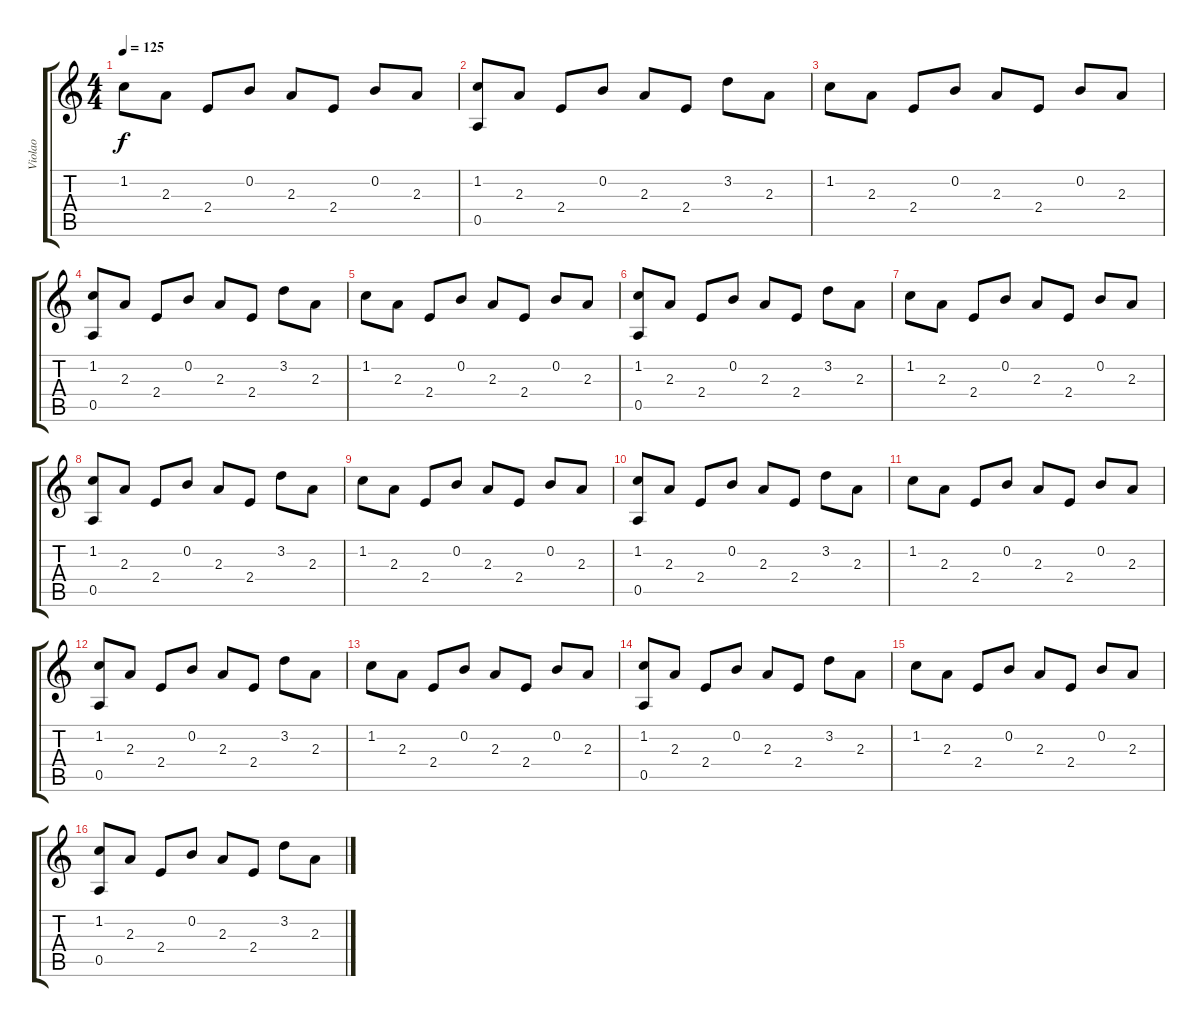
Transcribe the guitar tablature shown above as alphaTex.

\track ("Violao" "Violao") {instrument acousticguitarnylon}
\staff {score tabs}
\tuning (E4 B3 G3 D3 A2 E2) {hide}
\ts (4 4)
\tempo 125
\clef g2
\ks c
1.2.8{dy f} 2.3.8 2.4.8 0.2.8 2.3.8 2.4.8 0.2.8 2.3.8 |
(1.2 0.5).8 2.3.8 2.4.8 0.2.8 2.3.8 2.4.8 3.2.8 2.3.8 |
1.2.8 2.3.8 2.4.8 0.2.8 2.3.8 2.4.8 0.2.8 2.3.8 |
(1.2 0.5).8 2.3.8 2.4.8 0.2.8 2.3.8 2.4.8 3.2.8 2.3.8 |
1.2.8 2.3.8 2.4.8 0.2.8 2.3.8 2.4.8 0.2.8 2.3.8 |
(1.2 0.5).8 2.3.8 2.4.8 0.2.8 2.3.8 2.4.8 3.2.8 2.3.8 |
1.2.8 2.3.8 2.4.8 0.2.8 2.3.8 2.4.8 0.2.8 2.3.8 |
(1.2 0.5).8 2.3.8 2.4.8 0.2.8 2.3.8 2.4.8 3.2.8 2.3.8 |
1.2.8 2.3.8 2.4.8 0.2.8 2.3.8 2.4.8 0.2.8 2.3.8 |
(1.2 0.5).8 2.3.8 2.4.8 0.2.8 2.3.8 2.4.8 3.2.8 2.3.8 |
1.2.8 2.3.8 2.4.8 0.2.8 2.3.8 2.4.8 0.2.8 2.3.8 |
(1.2 0.5).8 2.3.8 2.4.8 0.2.8 2.3.8 2.4.8 3.2.8 2.3.8 |
1.2.8 2.3.8 2.4.8 0.2.8 2.3.8 2.4.8 0.2.8 2.3.8 |
(1.2 0.5).8 2.3.8 2.4.8 0.2.8 2.3.8 2.4.8 3.2.8 2.3.8 |
1.2.8 2.3.8 2.4.8 0.2.8 2.3.8 2.4.8 0.2.8 2.3.8 |
(1.2 0.5).8 2.3.8 2.4.8 0.2.8 2.3.8 2.4.8 3.2.8 2.3.8
